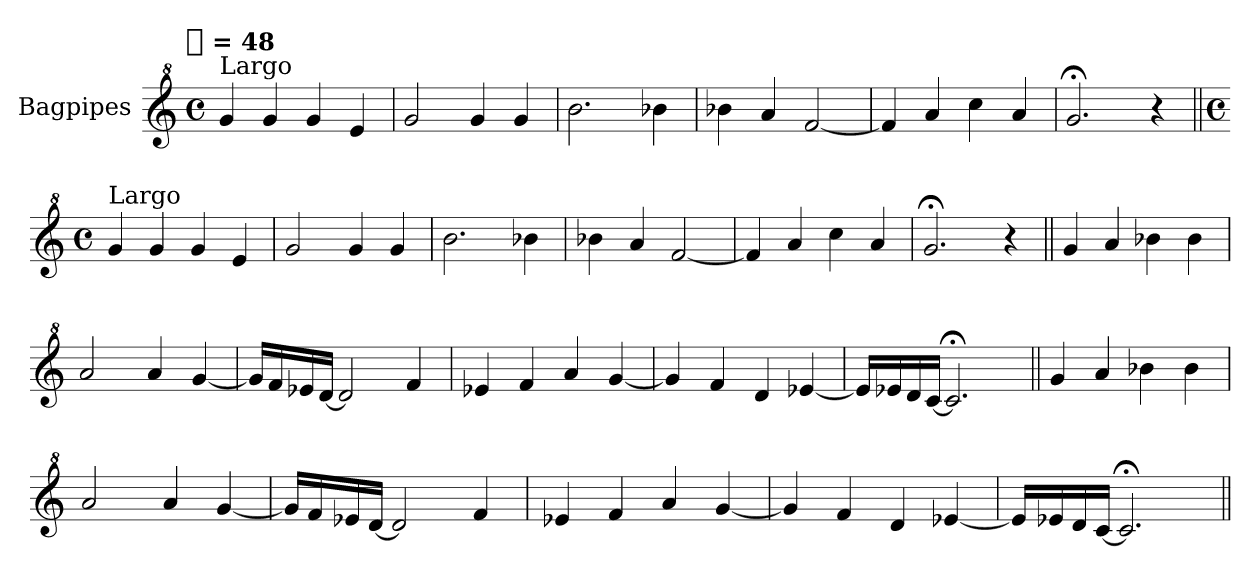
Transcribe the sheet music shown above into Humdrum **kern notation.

**kern
*part1
*staff1
*I"Bagpipes
*I'Bag
*clefG^2
*k[]
!!LO:TX:omd:t=[quarter] = 48
*M4/4
*met(c)
*MM48
=1
!LO:TX:a:t=Largo
4gg
4gg
4gg
4ee
=
2gg
4gg
4gg
=
2.bb
4bb-X
=
4bb-X
4aa
[2ff
=
4ff]
4aa
4ccc
4aa
=
2.gg;<
4r
=||
*M4/4
*met(c)
*MM48
!LO:TX:a:t=Largo
4gg
4gg
4gg
4ee
=
2gg
4gg
4gg
=
2.bb
4bb-X
=
4bb-X
4aa
[2ff
=
4ff]
4aa
4ccc
4aa
=
2.gg;<
4r
=||
4gg
4aa
4bb-X
4bb-
=
2aa
4aa
[4gg
=
16ggLL]
16ff
16ee-X
[16ddJJ
2dd]
4ff
=
4ee-X
4ff
4aa
[4gg
=
4gg]
4ff
4dd
[4ee-X
=
16ee-LL]
16ee-X
16dd
[16ccJJ
2.cc;<]
=||
4gg
4aa
4bb-X
4bb-
=
2aa
4aa
[4gg
=
16ggLL]
16ff
16ee-X
[16ddJJ
2dd]
4ff
=
4ee-X
4ff
4aa
[4gg
=
4gg]
4ff
4dd
[4ee-X
=
16ee-LL]
16ee-X
16dd
[16ccJJ
2.cc;<]
=||
*-
